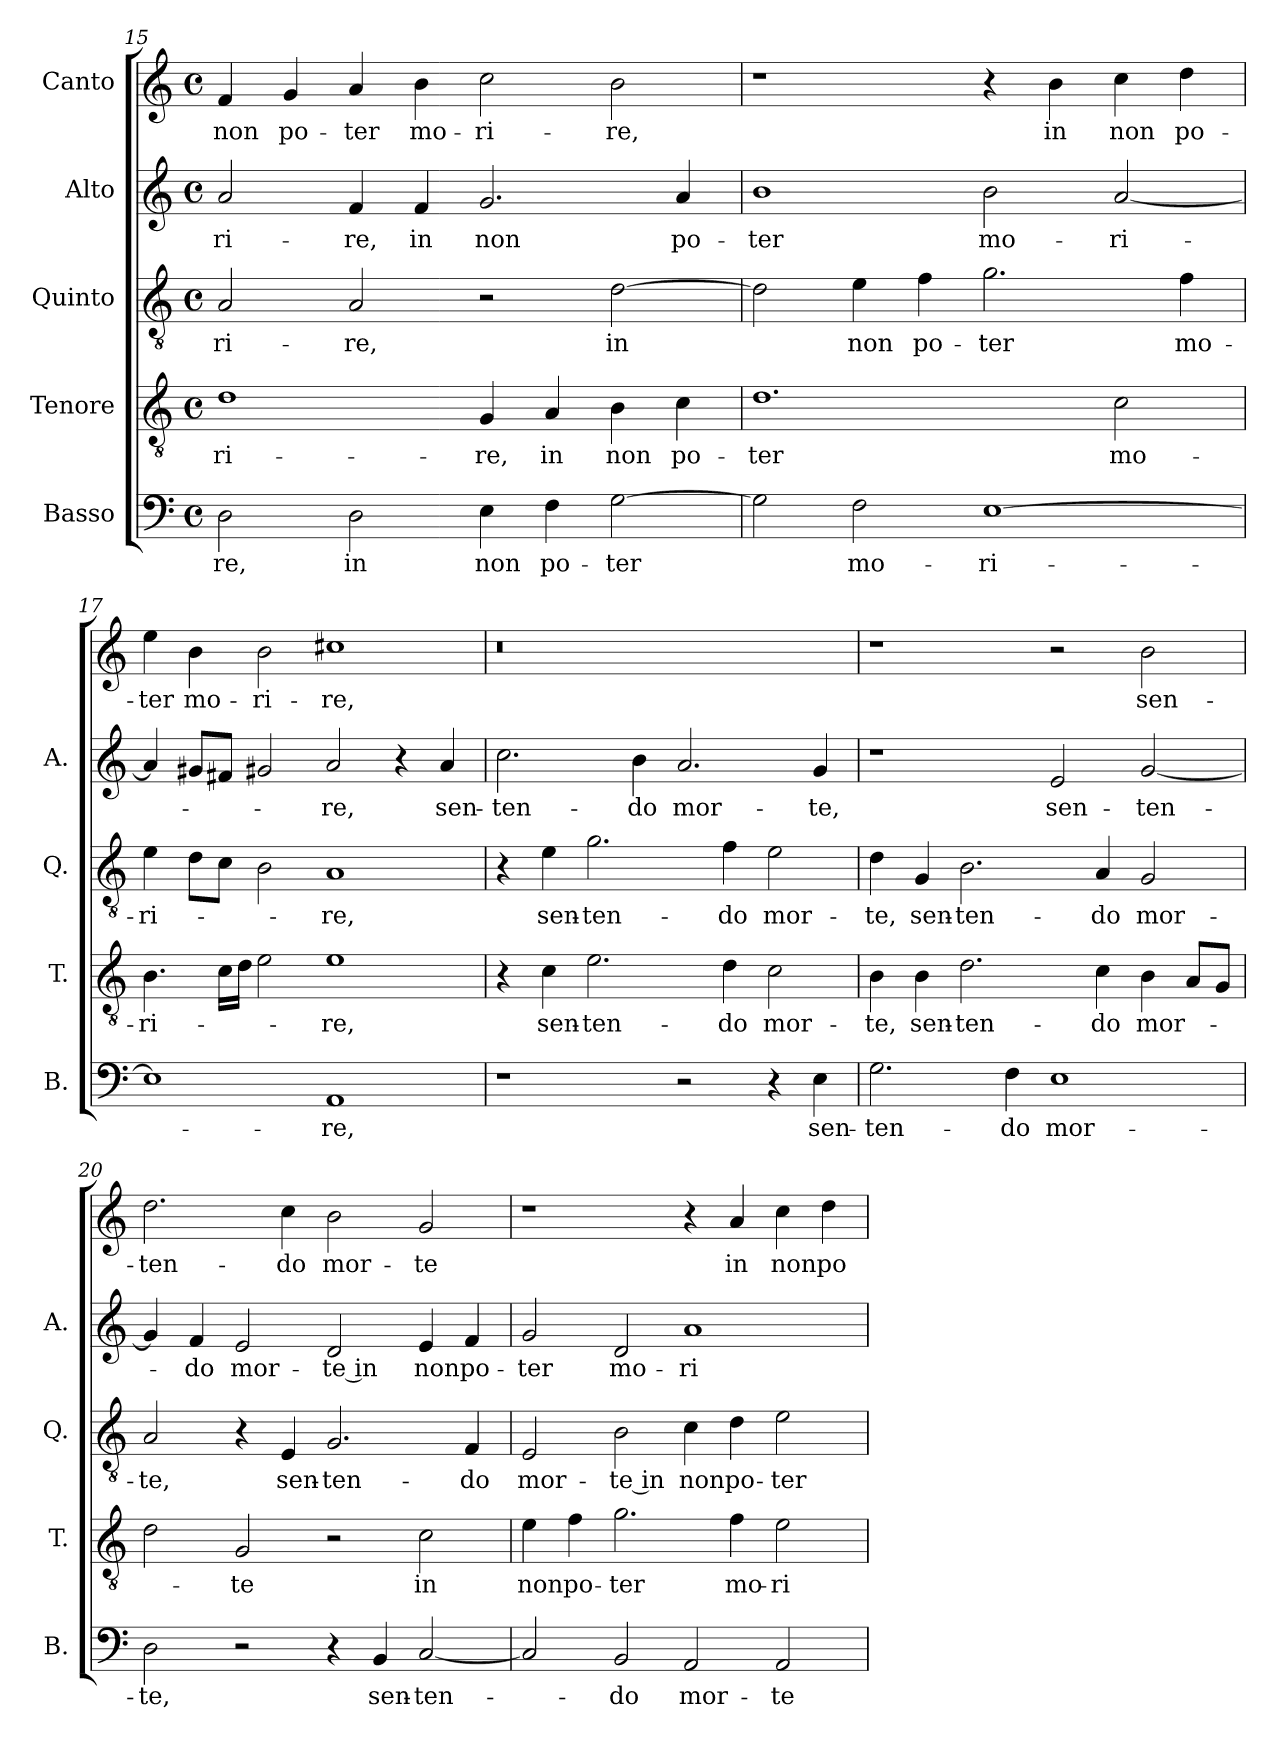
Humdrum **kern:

**kern	**text	**kern	**text	**kern	**text	**kern	**text	**kern	**text
*part5	*part5	*part4	*part4	*part3	*part3	*part2	*part2	*part1	*part1
*staff5	*staff5	*staff4	*staff4	*staff3	*staff3	*staff2	*staff2	*staff1	*staff1
*I"Basso	*	*I"Tenore	*	*I"Quinto	*	*I"Alto	*	*I"Canto	*
*I'B.	*	*I'T.	*	*I'Q.	*	*I'A.	*	*	*
*clefF4	*	*clefGv2	*	*clefGv2	*	*clefG2	*	*clefG2	*
*k[]	*	*k[]	*	*k[]	*	*k[]	*	*k[]	*
*C:	*	*C:	*	*C:	*	*C:	*	*C:	*
*M4/4	*	*M4/4	*	*M4/4	*	*M4/4	*	*M4/4	*
*met(c)	*	*met(c)	*	*met(c)	*	*met(c)	*	*met(c)	*
=15	=15	=15	=15	=15	=15	=15	=15	=15	=15
2D\	-re,	1d\	-ri-	2A/	-ri-	2a/	-ri-	4f/	non
.	.	.	.	.	.	.	.	4g/	po-
2D\	in	.	.	2A/	-re,	4f/	-re,	4a/	-ter
.	.	.	.	.	.	4f/	in	4b\	mo-
4E\	non	4G/	-re,	2r	.	2.g/	non	2cc\	-ri-
4F\	po-	4A/	in	.	.	.	.	.	.
[2G\	-ter	4B\	non	[2d\	in	.	.	2b\	-re,
.	.	4c\	po-	.	.	4a/	po-	.	.
=16	=16	=16	=16	=16	=16	=16	=16	=16	=16
2G\]	.	1.d\	-ter	2d\]	.	1b\	-ter	1r	.
2F\	mo-	.	.	4e\	non	.	.	.	.
.	.	.	.	4f\	po-	.	.	.	.
[1E\	-ri-	.	.	2.g\	-ter	2b\	mo-	4r	.
.	.	.	.	.	.	.	.	4b\	in
.	.	2c\	mo-	.	.	[2a/	-ri-	4cc\	non
.	.	.	.	4f\	mo-	.	.	4dd\	po-
=17	=17	=17	=17	=17	=17	=17	=17	=17	=17
1E\]	.	4.B\	-ri-	4e\	-ri-	4a/]	.	4ee\	-ter
.	.	.	.	8d\L	.	8g#X/L	.	4b\	mo-
.	.	16c\LL	.	8c\J	.	8f#X/J	.	.	.
.	.	16d\JJ	.	.	.	.	.	.	.
.	.	2e\	.	2B\	.	2g#X/	.	2b\	-ri-
1AA/	-re,	1e\	-re,	1A/	-re,	2a/	-re,	1cc#X\	-re,
.	.	.	.	.	.	4r	.	.	.
.	.	.	.	.	.	4a/	sen-	.	.
=18	=18	=18	=18	=18	=18	=18	=18	=18	=18
!	!	!	!	!	!	!	!	!LO:N:vis=0	!
1r	.	4r	.	4r	.	2.cc\	-ten-	1r	.
.	.	4c\	sen-	4e\	sen-	.	.	.	.
.	.	2.e\	-ten-	2.g\	-ten-	.	.	.	.
.	.	.	.	.	.	4b\	-do	.	.
2r	.	.	.	.	.	2.a/	mor-	1ryy	.
.	.	4d\	-do	4f\	-do	.	.	.	.
4r	.	2c\	mor-	2e\	mor-	.	.	.	.
4E\	sen-	.	.	.	.	4g/	-te,	.	.
=19	=19	=19	=19	=19	=19	=19	=19	=19	=19
2.G\	-ten-	4B\	-te,	4d\	-te,	1r	.	1r	.
.	.	4B\	sen-	4G/	sen-	.	.	.	.
.	.	2.d\	-ten-	2.B\	-ten-	.	.	.	.
4F\	-do	.	.	.	.	.	.	.	.
1E\	mor-	.	.	.	.	2e/	sen-	2r	.
.	.	4c\	-do	4A/	-do	.	.	.	.
.	.	4B\	mor-	2G/	mor-	[2g/	-ten-	2b\	sen-
.	.	8A/L	.	.	.	.	.	.	.
.	.	8G/J	.	.	.	.	.	.	.
=20	=20	=20	=20	=20	=20	=20	=20	=20	=20
2D\	-te,	2d\	.	2A/	-te,	4g/]	.	2.dd\	-ten-
.	.	.	.	.	.	4f/	-do	.	.
2r	.	2G/	-te	4r	.	2e/	mor-	.	.
.	.	.	.	4E/	sen-	.	.	4cc\	-do
4r	.	2r	.	2.G/	-ten-	2d/	-te in	2b\	mor-
4BB/	sen-	.	.	.	.	.	.	.	.
[2C/	-ten-	2c\	in	.	.	4e/	non	2g/	-te
.	.	.	.	4F/	-do	4f/	po-	.	.
=21	=21	=21	=21	=21	=21	=21	=21	=21	=21
2C/]	.	4e\	non	2E/	mor-	2g/	-ter	1r	.
.	.	4f\	po-	.	.	.	.	.	.
2BB/	-do	2.g\	-ter	2B\	-te in	2d/	mo-	.	.
2AA/	mor-	.	.	4c\	non	1a/	-ri-	4r	.
.	.	4f\	mo-	4d\	po-	.	.	4a/	in
2AA/	-te	2e\	-ri-	2e\	-ter	.	.	4cc\	non
.	.	.	.	.	.	.	.	4dd\	po-
=	=	=	=	=	=	=	=	=	=
*-	*-	*-	*-	*-	*-	*-	*-	*-	*-
